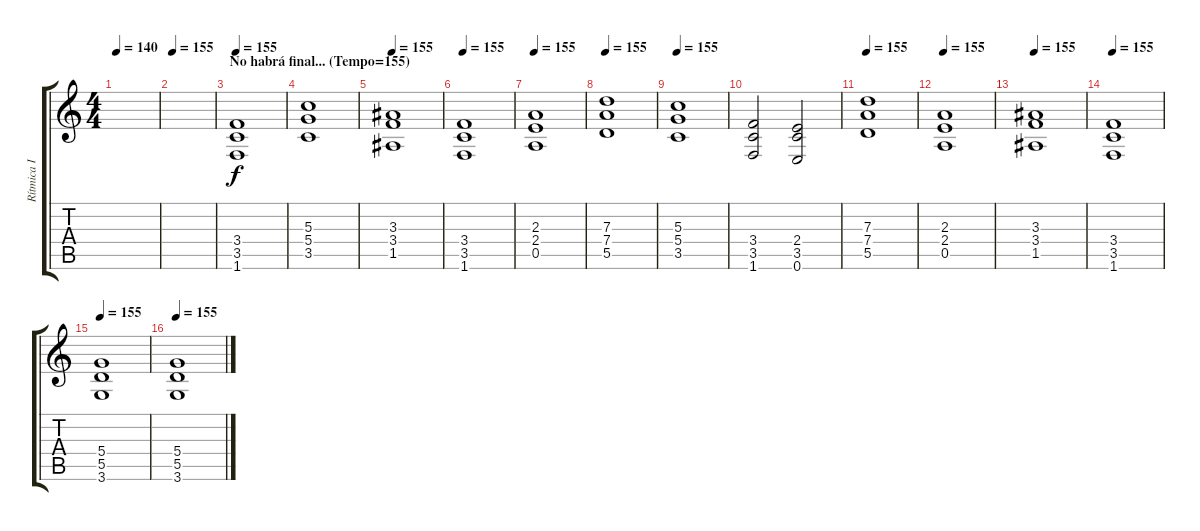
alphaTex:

\track ("Rítmica I" "Rítmica I") {instrument distortionguitar}
\staff {score tabs}
\tuning (E4 B3 G3 D3 A2 E2) {hide}
\ts (4 4)
\tempo 140
\clef g2
\ks c
|
\tempo 155
|
\section ("" "No habrá final... (Tempo=155)")
\tempo 155
(3.4 3.5 1.6).1 |
(5.3 5.4 3.5).1 |
\tempo 155
(3.3 3.4 1.5).1 |
\tempo 155
(3.4 3.5 1.6).1 |
\tempo 155
(2.3 2.4 0.5).1 |
\tempo 155
(7.3 7.4 5.5).1 |
\tempo 155
(5.3 5.4 3.5).1 |
(3.4 3.5 1.6).2 (2.4 3.5 0.6).2 |
\tempo 155
(7.3 7.4 5.5).1 |
\tempo 155
(2.3 2.4 0.5).1 |
\tempo 155
(3.3 3.4 1.5).1 |
\tempo 155
(3.4 3.5 1.6).1 |
\tempo 155
(5.4 5.5 3.6).1 |
\tempo 155
(5.4 5.5 3.6).1
